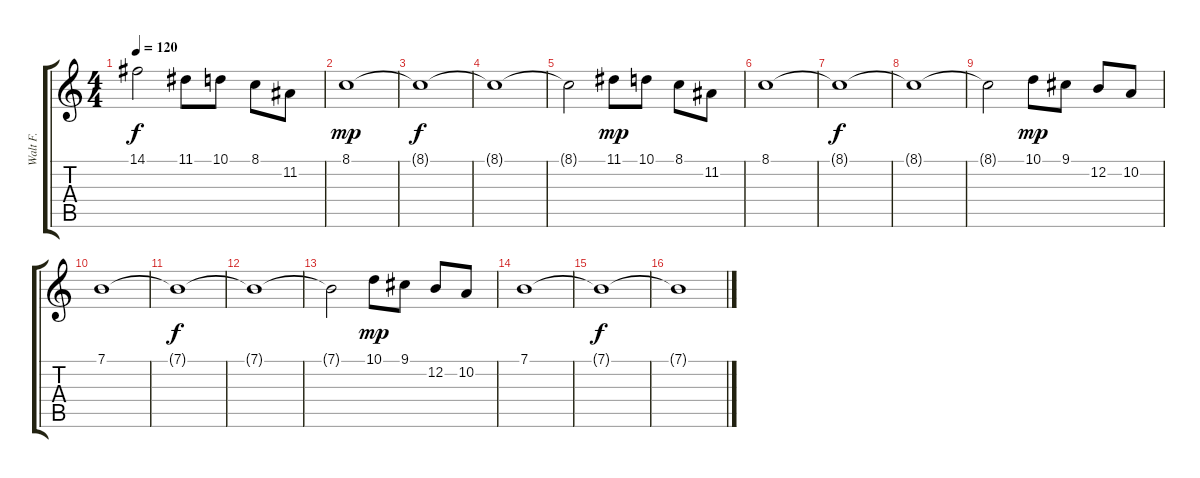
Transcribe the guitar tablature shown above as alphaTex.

\track ("Walt F." "Walt F.") {instrument trumpet}
\staff {score tabs}
\tuning (E4 B3 G3 D3 A2 E2) {hide}
\ts (4 4)
\tempo 120
\clef g2
\ks c
14.1.2{dy f} 11.1.8 10.1.8 8.1.8 11.2.8 |
8.1.1{dy mp} |
8.1{t}.1{dy f} |
8.1{t}.1 |
8.1{t}.2 11.1.8{dy mp} 10.1.8 8.1.8 11.2.8 |
8.1.1 |
8.1{t}.1{dy f} |
8.1{t}.1 |
8.1{t}.2 10.1.8{dy mp} 9.1.8 12.2.8 10.2.8 |
7.1.1 |
7.1{t}.1{dy f} |
7.1{t}.1 |
7.1{t}.2 10.1.8{dy mp} 9.1.8 12.2.8 10.2.8 |
7.1.1 |
7.1{t}.1{dy f} |
7.1{t}.1
